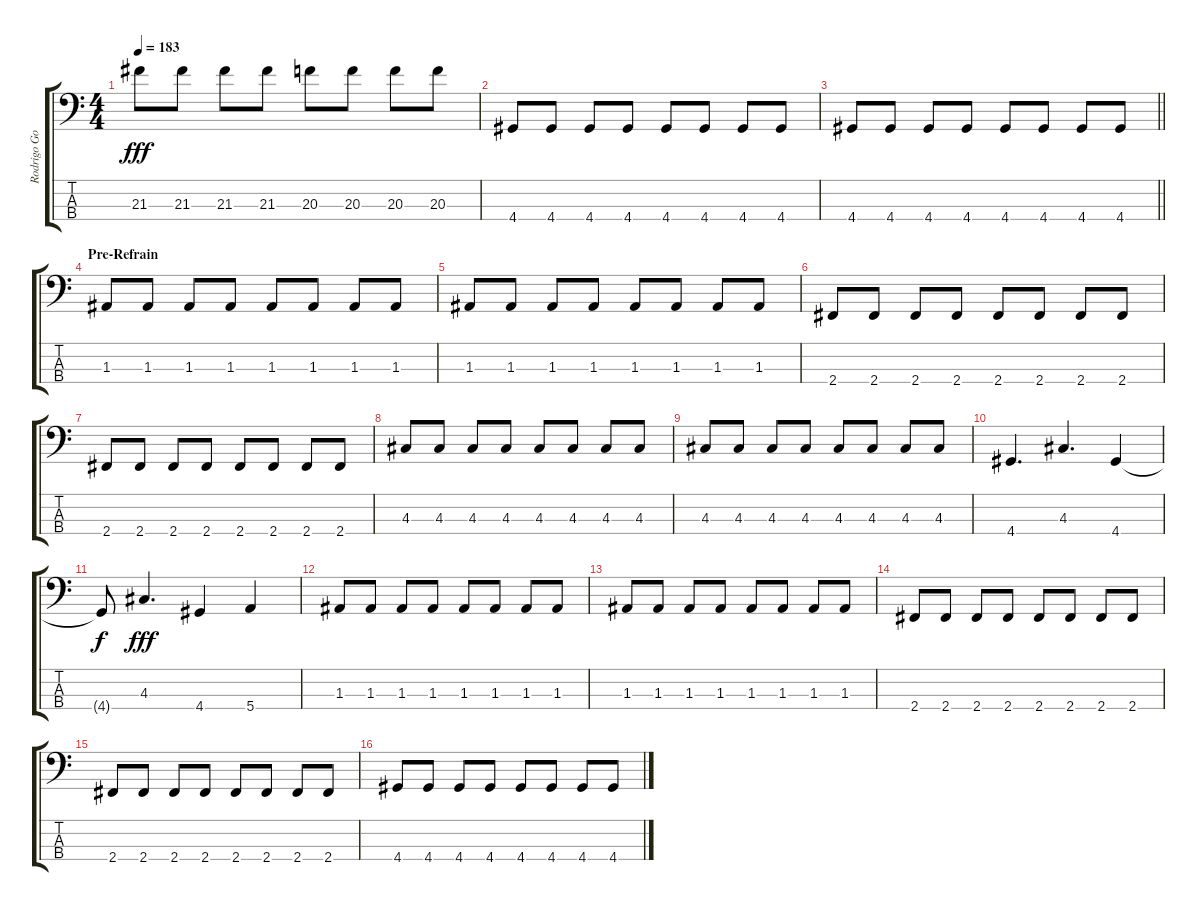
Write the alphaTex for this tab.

\track ("Rodrigo Gonzalez" "Rodrigo Go") {instrument electricbassfinger}
\staff {score tabs}
\tuning (G2 D2 A1 E1) {hide}
\ts (4 4)
\tempo 183
\clef f4
\ks c
21.3.8{dy fff} 21.3.8 21.3.8 21.3.8 20.3.8 20.3.8 20.3.8 20.3.8 |
4.4.8 4.4.8 4.4.8 4.4.8 4.4.8 4.4.8 4.4.8 4.4.8 |
\barLineRight lightlight
4.4.8 4.4.8 4.4.8 4.4.8 4.4.8 4.4.8 4.4.8 4.4.8 |
\section ("" "Pre-Refrain")
1.3.8 1.3.8 1.3.8 1.3.8 1.3.8 1.3.8 1.3.8 1.3.8 |
1.3.8 1.3.8 1.3.8 1.3.8 1.3.8 1.3.8 1.3.8 1.3.8 |
2.4.8 2.4.8 2.4.8 2.4.8 2.4.8 2.4.8 2.4.8 2.4.8 |
2.4.8 2.4.8 2.4.8 2.4.8 2.4.8 2.4.8 2.4.8 2.4.8 |
4.3.8 4.3.8 4.3.8 4.3.8 4.3.8 4.3.8 4.3.8 4.3.8 |
4.3.8 4.3.8 4.3.8 4.3.8 4.3.8 4.3.8 4.3.8 4.3.8 |
4.4.4{d} 4.3.4{d} 4.4.4 |
4.4{t}.8{dy f} 4.3.4{d dy fff} 4.4.4 5.4.4 |
1.3.8 1.3.8 1.3.8 1.3.8 1.3.8 1.3.8 1.3.8 1.3.8 |
1.3.8 1.3.8 1.3.8 1.3.8 1.3.8 1.3.8 1.3.8 1.3.8 |
2.4.8 2.4.8 2.4.8 2.4.8 2.4.8 2.4.8 2.4.8 2.4.8 |
2.4.8 2.4.8 2.4.8 2.4.8 2.4.8 2.4.8 2.4.8 2.4.8 |
4.4.8 4.4.8 4.4.8 4.4.8 4.4.8 4.4.8 4.4.8 4.4.8
